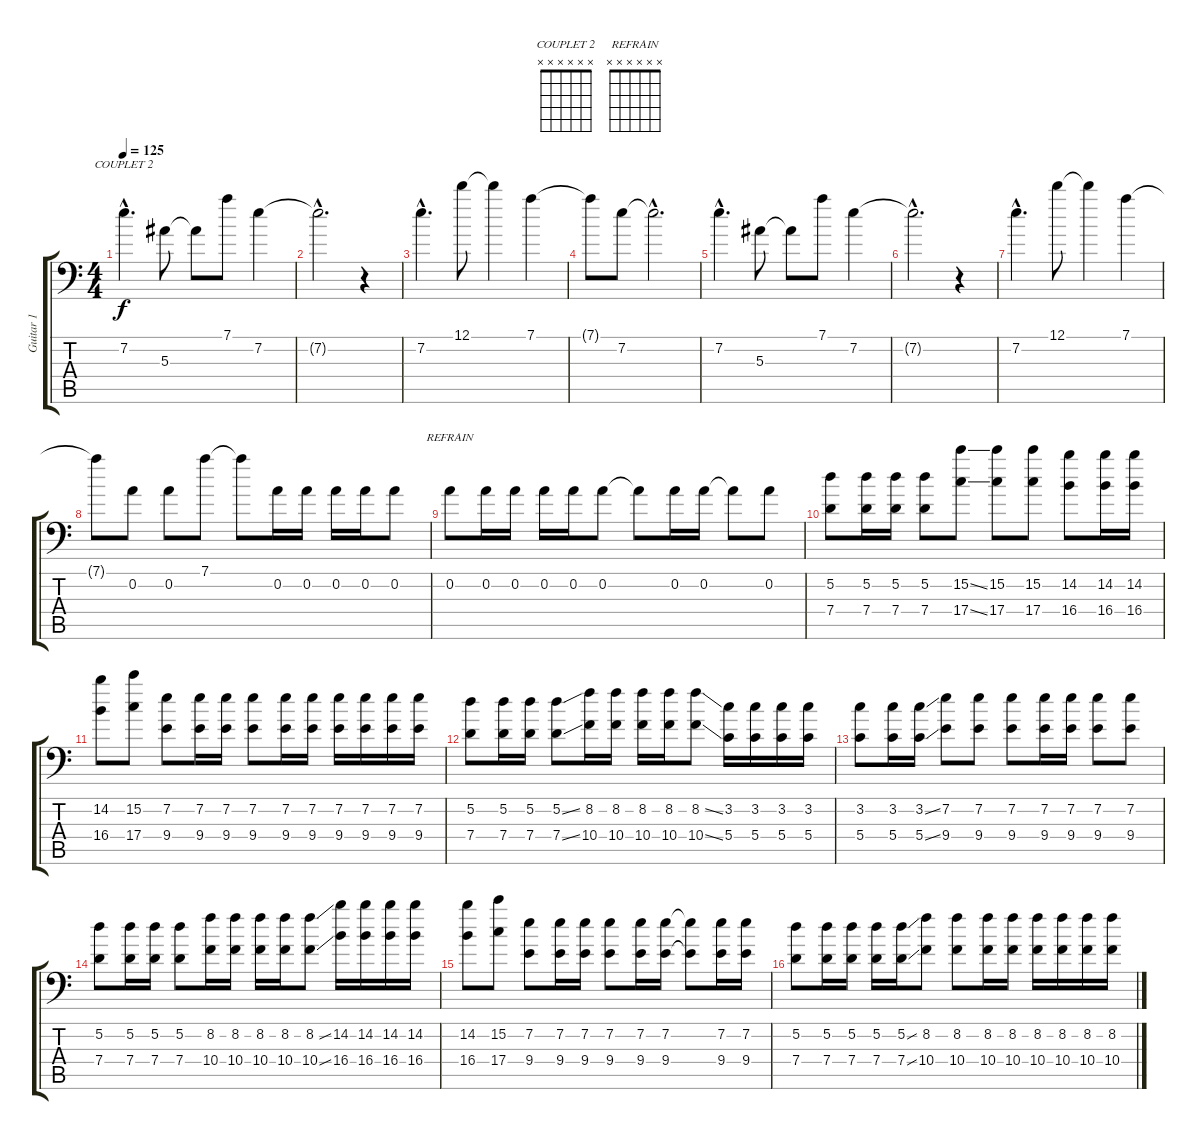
\track ("Guitar 1" "Guitar 1") {instrument distortionguitar}
\staff {score tabs}
\tuning (D4 A3 F3 G2 D2 A1) {hide}
\chord ("COUPLET 2" x x x x x x) {firstfret 0}
\chord ("REFRAIN" x x x x x x) {firstfret 0}
\ts (4 4)
\tempo 125
\clef f4
\ks c
7.2{hac}.4{d ch "COUPLET 2" dy f} 5.3.8 5.3{t}.8 7.1.8 7.2.4 |
7.2{hac t}.2{d} r.4 |
7.2{hac}.4{d} 12.1.8 12.1{t}.4 7.1.4 |
7.1{t}.8 7.2.8 7.2{hac t}.2{d} |
7.2{hac}.4{d} 5.3.8 5.3{t}.8 7.1.8 7.2.4 |
7.2{hac t}.2{d} r.4 |
7.2{hac}.4{d} 12.1.8 12.1{t}.4 7.1.4 |
7.1{t}.8 0.2.8 0.2.8 7.1.8 7.1{t}.8 0.2.16 0.2.16 0.2.16 0.2.16 0.2.8 |
0.2.8{ch "REFRAIN"} 0.2.16 0.2.16 0.2.16 0.2.16 0.2.8 0.2{t}.8 0.2.16 0.2.16 0.2{t}.8 0.2.8 |
(5.2 7.4).8 (5.2 7.4).16 (5.2 7.4).16 (5.2 7.4).8 (15.2{ss} 17.4{ss}).8 (15.2 17.4).8 (15.2 17.4).8 (14.2 16.4).8 (14.2 16.4).16 (14.2 16.4).16 |
(14.2 16.4).8 (15.2 17.4).8 (7.2 9.4).8 (7.2 9.4).16 (7.2 9.4).16 (7.2 9.4).8 (7.2 9.4).16 (7.2 9.4).16 (7.2 9.4).16 (7.2 9.4).16 (7.2 9.4).16 (7.2 9.4).16 |
(5.2 7.4).8 (5.2 7.4).16 (5.2 7.4).16 (5.2{ss} 7.4{ss}).8 (8.2 10.4).16 (8.2 10.4).16 (8.2 10.4).16 (8.2 10.4).16 (8.2{ss} 10.4{ss}).8 (3.2 5.4).16 (3.2 5.4).16 (3.2 5.4).16 (3.2 5.4).16 |
(3.2 5.4).8 (3.2 5.4).16 (3.2{ss} 5.4{ss}).16 (7.2 9.4).8 (7.2 9.4).8 (7.2 9.4).8 (7.2 9.4).16 (7.2 9.4).16 (7.2 9.4).8 (7.2 9.4).8 |
(5.2 7.4).8 (5.2 7.4).16 (5.2 7.4).16 (5.2 7.4).8 (8.2 10.4).16 (8.2 10.4).16 (8.2 10.4).16 (8.2 10.4).16 (8.2{ss} 10.4{ss}).8 (14.2 16.4).16 (14.2 16.4).16 (14.2 16.4).16 (14.2 16.4).16 |
(14.2 16.4).8 (15.2 17.4).8 (7.2 9.4).8 (7.2 9.4).16 (7.2 9.4).16 (7.2 9.4).8 (7.2 9.4).16 (7.2 9.4).16 (7.2{t} 9.4{t}).8 (7.2 9.4).16 (7.2 9.4).16 |
(5.2 7.4).8 (5.2 7.4).16 (5.2 7.4).16 (5.2 7.4).16 (5.2{ss} 7.4{ss}).16 (8.2 10.4).8 (8.2 10.4).8 (8.2 10.4).16 (8.2 10.4).16 (8.2 10.4).16 (8.2 10.4).16 (8.2 10.4).16 (8.2 10.4).16
